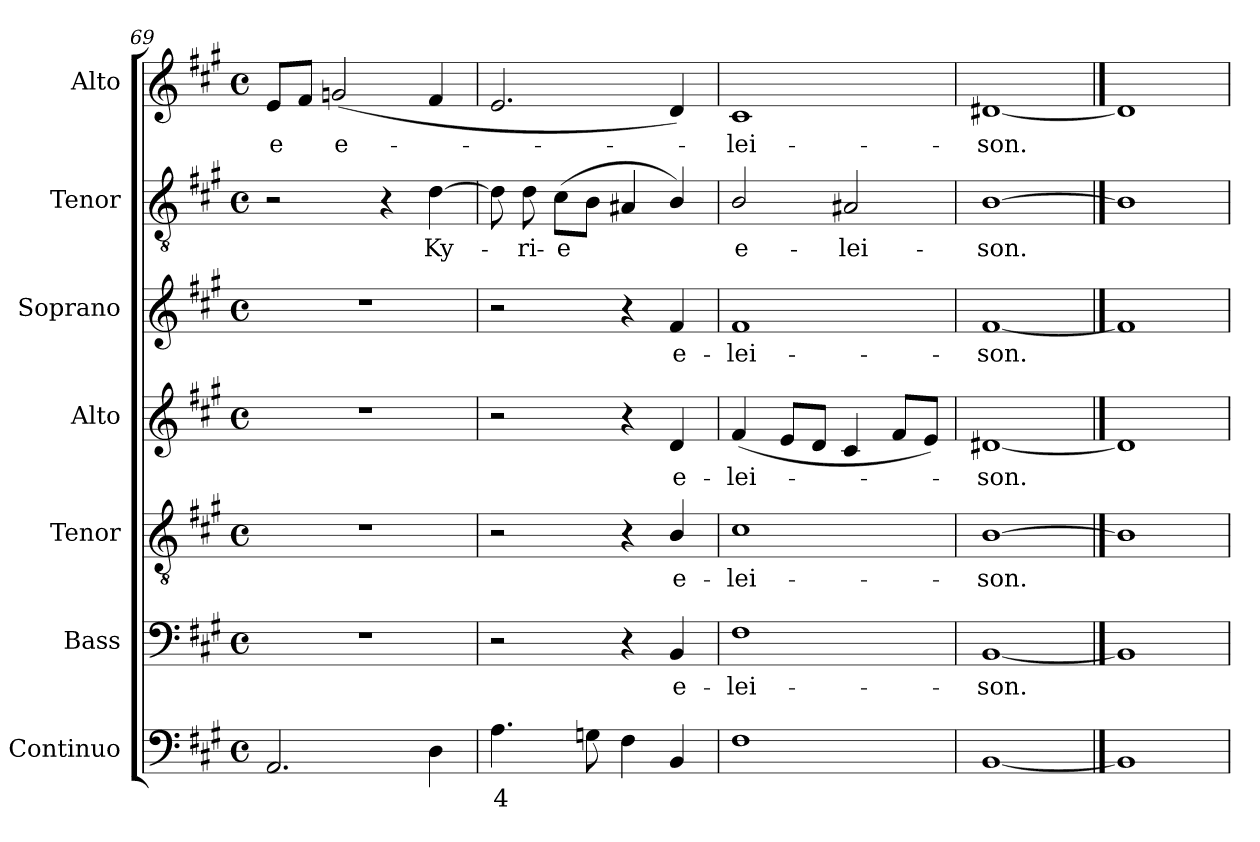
**kern	**text	**kern	**text	**kern	**text	**kern	**text	**kern	**text	**kern	**text	**kern	**text
*part7	*part7	*part6	*part6	*part5	*part5	*part4	*part4	*part3	*part3	*part2	*part2	*part1	*part1
*staff7	*staff7	*staff6	*staff6	*staff5	*staff5	*staff4	*staff4	*staff3	*staff3	*staff2	*staff2	*staff1	*staff1
*I"Continuo	*	*I"Bass	*	*I"Tenor	*	*I"Alto	*	*I"Soprano	*	*I"Tenor	*	*I"Alto	*
*I'Cont.	*	*I'B.	*	*I'T.	*	*I'A.	*	*I'S.	*	*I'T.	*	*I'A.	*
*clefF4	*	*clefF4	*	*clefGv2	*	*clefG2	*	*clefG2	*	*clefGv2	*	*clefG2	*
*	*	*	*	*ITrd7c12	*	*	*	*	*	*ITrd7c12	*	*	*
*k[f#c#g#]	*	*k[f#c#g#]	*	*k[f#c#g#]	*	*k[f#c#g#]	*	*k[f#c#g#]	*	*k[f#c#g#]	*	*k[f#c#g#]	*
*A:	*	*A:	*	*A:	*	*A:	*	*A:	*	*A:	*	*A:	*
*M4/4	*	*M4/4	*	*M4/4	*	*M4/4	*	*M4/4	*	*M4/4	*	*M4/4	*
*met(c)	*	*met(c)	*	*met(c)	*	*met(c)	*	*met(c)	*	*met(c)	*	*met(c)	*
=69	=69	=69	=69	=69	=69	=69	=69	=69	=69	=69	=69	=69	=69
!	!	!	!	!	!	!	!	!	!	!	!	!	!LO:LY:b:color=#000000
2.AAi/	.	1r	.	1r	.	1r	.	1r	.	2r	.	8ei/L	-e
.	.	.	.	.	.	.	.	.	.	.	.	8f#i/J	.
!	!	!	!	!	!	!	!	!	!	!	!	!	!LO:LY:b:color=#000000
.	.	.	.	.	.	.	.	.	.	.	.	(2gni/	e-
.	.	.	.	.	.	.	.	.	.	4r	.	.	.
!	!	!	!	!	!	!	!	!	!	!	!LO:LY:b:color=#000000	!	!
4Di\	.	.	.	.	.	.	.	.	.	[4Di\	Ky-	4f#i/	.
=70	=70	=70	=70	=70	=70	=70	=70	=70	=70	=70	=70	=70	=70
!	!LO:LY:b:color=#000000	!	!	!	!	!	!	!	!	!	!	!	!
4.Ai\	4	2r	.	2r	.	2r	.	2r	.	8Di\]	.	2.ei/	.
!	!	!	!	!	!	!	!	!	!	!	!LO:LY:b:color=#000000	!	!
.	.	.	.	.	.	.	.	.	.	8Di\	-ri-	.	.
!	!	!	!	!	!	!	!	!	!	!	!LO:LY:b:color=#000000	!	!
.	.	.	.	.	.	.	.	.	.	(8C#i\L	-e	.	.
8Gni\	.	.	.	.	.	.	.	.	.	8BBi\J	.	.	.
4F#i\	.	4r	.	4r	.	4r	.	4r	.	4AA#Xi/	.	.	.
!	!	!	!LO:LY:b:color=#000000	!	!	!	!	!	!	!	!	!	!
!	!	!	!	!	!LO:LY:b:color=#000000	!	!	!	!	!	!	!	!
!	!	!	!	!	!	!	!LO:LY:b:color=#000000	!	!	!	!	!	!
!	!	!	!	!	!	!	!	!	!LO:LY:b:color=#000000	!	!	!	!
4BBi/	.	4BBi/	e-	4BBi/	e-	4di/	e-	4f#i/	e-	4BBi/)	.	4di/)	.
=71	=71	=71	=71	=71	=71	=71	=71	=71	=71	=71	=71	=71	=71
!	!	!	!LO:LY:b:color=#000000	!	!	!	!	!	!	!	!	!	!
!	!	!	!	!	!LO:LY:b:color=#000000	!	!	!	!	!	!	!	!
!	!	!	!	!	!	!	!LO:LY:b:color=#000000	!	!	!	!	!	!
!	!	!	!	!	!	!	!	!	!LO:LY:b:color=#000000	!	!	!	!
!	!	!	!	!	!	!	!	!	!	!	!LO:LY:b:color=#000000	!	!
!	!	!	!	!	!	!	!	!	!	!	!	!	!LO:LY:b:color=#000000
1F#i	.	1F#i	-lei-	1C#i	-lei-	(4f#i/	-lei-	1f#i	-lei-	2BBi/	e-	1c#i	-lei-
.	.	.	.	.	.	8ei/L	.	.	.	.	.	.	.
.	.	.	.	.	.	8di/J	.	.	.	.	.	.	.
!	!	!	!	!	!	!	!	!	!	!	!LO:LY:b:color=#000000	!	!
.	.	.	.	.	.	4c#i/	.	.	.	2AA#Xi/	-lei-	.	.
.	.	.	.	.	.	8f#i/L	.	.	.	.	.	.	.
.	.	.	.	.	.	8ei/J)	.	.	.	.	.	.	.
=72	=72	=72	=72	=72	=72	=72	=72	=72	=72	=72	=72	=72	=72
!	!	!	!LO:LY:b:color=#000000	!	!	!	!	!	!	!	!	!	!
!	!	!	!	!	!LO:LY:b:color=#000000	!	!	!	!	!	!	!	!
!	!	!	!	!	!	!	!LO:LY:b:color=#000000	!	!	!	!	!	!
!	!	!	!	!	!	!	!	!	!LO:LY:b:color=#000000	!	!	!	!
!	!	!	!	!	!	!	!	!	!	!	!LO:LY:b:color=#000000	!	!
!	!	!	!	!	!	!	!	!	!	!	!	!	!LO:LY:b:color=#000000
[1BBi	.	[1BBi	-son.	[1BBi	-son.	[1d#i	-son.	[1f#i	-son.	[1BBi	-son.	[1d#i	-son.
==73	==73	==73	==73	==73	==73	==73	==73	==73	==73	==73	==73	==73	==73
1BBi]	.	1BBi]	.	1BBi]	.	1d#i]	.	1f#i]	.	1BBi]	.	1d#i]	.
=	=	=	=	=	=	=	=	=	=	=	=	=	=
*-	*-	*-	*-	*-	*-	*-	*-	*-	*-	*-	*-	*-	*-
